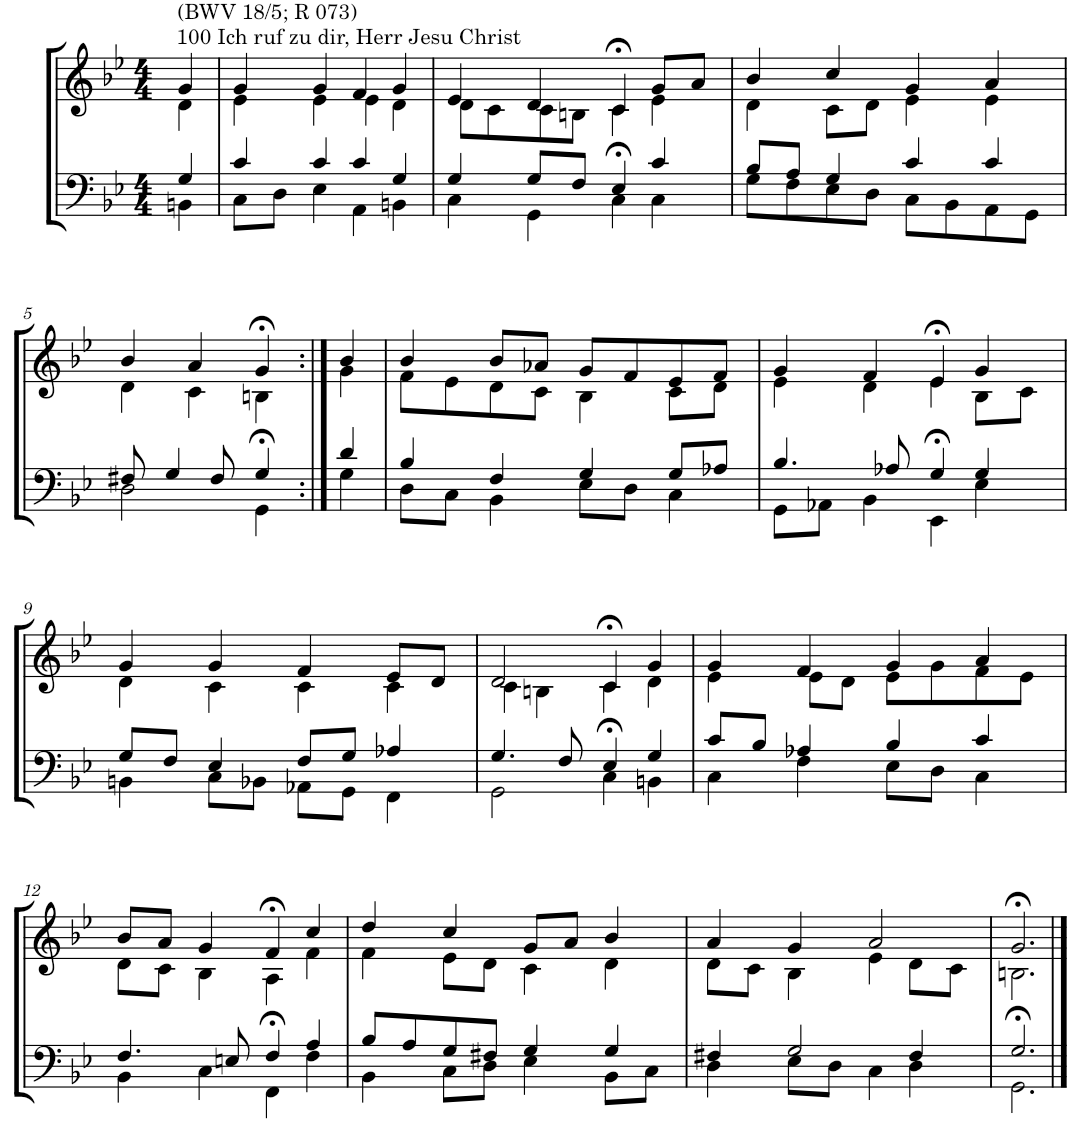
**kern	**kern
*part2	*part1
*staff2	*staff1
*I"Tenor/Baß	*I"Sopran/Alt
*clefF4	*clefG2
*k[b-e-]	*k[b-e-]
*M4/4	*M4/4
=1	=1
*^	*^
!	!	!LO:TX:a:t=100 Ich ruf zu dir, Herr Jesu Christ	!
!	!	!LO:TX:a:t=(BWV 18/5; R 073)	!
4G/	4BBn\	4g/	4d\
=2	=2	=2	=2
4c/	8C\L	4g/	4e-\
.	8D\J	.	.
4c/	4E-\	4g/	4e-\
4c/	4AA\	4f/	4e-\
4G/	4BBn\	4g/	4d\
=3	=3	=3	=3
4G/	4C\	4e-/	8d\L
.	.	.	8c\
8G/L	4GG\	4d/	8c\
8F/J	.	.	8Bn\J
4E-/	4C>\	4c>/	4c\
4c/	4C\	8g/L	4e-\
.	.	8a/J	.
=4	=4	=4	=4
8B-/L	8G\L	4b-/	4d\
8A/J	8F\	.	.
4G/	8E-\	4cc/	8c\L
.	8D\J	.	8d\J
4c/	8C\L	4g/	4e-\
.	8BB-\	.	.
4c/	8AA\	4a/	4e-\
.	8GG\J	.	.
!!LO:LB:g=z	!!
=5	=5	=5	=5
8F#X/	2D\	4b-/	4d\
4G/	.	.	.
.	.	4a/	4c\
8F#/	.	.	.
4G/	4GG>\	4g>/	4Bn\
=6:|!	=6:|!	=6:|!	=6:|!
4d/	4G\	4b-/	4g\
=7	=7	=7	=7
4B-/	8D\L	4b-/	8f\L
.	8C\J	.	8e-\
4F/	4BB-\	8b-/L	8d\
.	.	8a-X/J	8c\J
4G/	8E-\L	8g/L	4B-\
.	8D\J	8f/	.
8G/L	4C\	8e-/	8c\L
8A-X/J	.	8f/J	8d\J
=8	=8	=8	=8
4.B-/	8GG\L	4g/	4e-\
.	8AA-X\J	.	.
.	4BB-\	4f/	4d\
8A-X/	.	.	.
4G/	4EE->\	4e->/	4e-\
4G/	4E-\	4g/	8B-\L
.	.	.	8c\J
!!LO:LB:g=z	!!
=9	=9	=9	=9
8G/L	4BBn\	4g/	4d\
8F/J	.	.	.
4E-/	8C\L	4g/	4c\
.	8BB-X\J	.	.
8F/L	8AA-X\L	4f/	4c\
8G/J	8GG\J	.	.
4A-X/	4FF\	8e-/L	4c\
.	.	8d/J	.
=10	=10	=10	=10
4.G/	2GG\	2d/	4c\
.	.	.	4Bn\
8F/	.	.	.
4E-/	4C>\	4c>/	4c\
4G/	4BBn\	4g/	4d\
=11	=11	=11	=11
8c/L	4C\	4g/	4e-\
8B-/J	.	.	.
4A-X/	4F\	4f/	8e-\L
.	.	.	8d\J
4B-/	8E-\L	4g/	8e-\L
.	8D\J	.	8g\
4c/	4C\	4a/	8f\
.	.	.	8e-\J
!!LO:LB:g=z	!!
=12	=12	=12	=12
4.F/	4BB-\	8b-/L	8d\L
.	.	8a/J	8c\J
.	4C\	4g/	4B-\
8En/	.	.	.
4F/	4FF>\	4f>/	4A\
4A/	4F\	4cc/	4f\
=13	=13	=13	=13
8B-/L	4BB-\	4dd/	4f\
8A/	.	.	.
8G/	8C\L	4cc/	8e-\L
8F#X/J	8D\J	.	8d\J
4G/	4E-\	8g/L	4c\
.	.	8a/J	.
4G/	8BB-\L	4b-/	4d\
.	8C\J	.	.
=14	=14	=14	=14
4F#X/	4D\	4a/	8d\L
.	.	.	8c\J
2G/	8E-\L	4g/	4B-\
.	8D\J	.	.
.	4C\	2a/	4e-\
4F#/	4D\	.	8d\L
.	.	.	8c\J
=15	=15	=15	=15
2.G/	2.GG>\	2.g>/	2.Bn\
*v	*v	*	*
*	*v	*v
==	==
*-	*-
